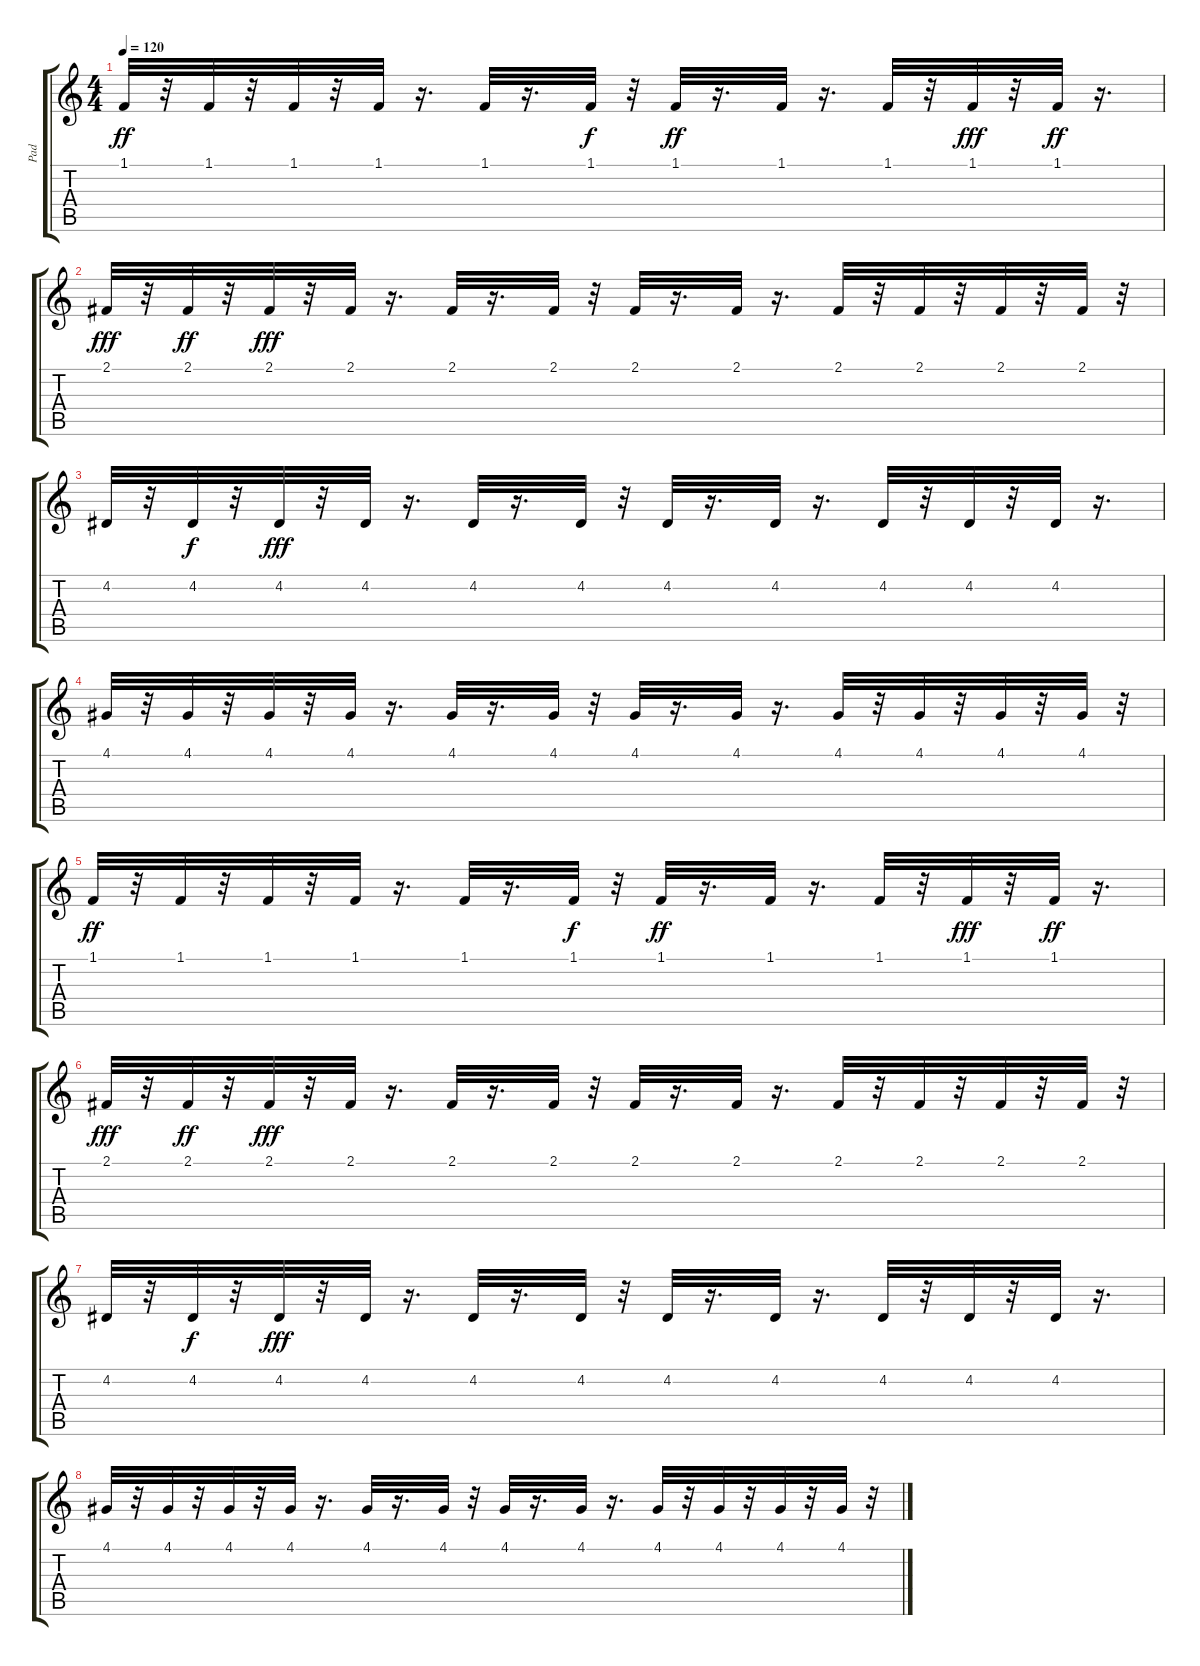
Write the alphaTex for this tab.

\track ("Pad" "Pad") {instrument pad3polysynth}
\staff {score tabs}
\tuning (E4 B3 G3 D3 A2 E2) {hide}
\ts (4 4)
\tempo 120
\clef g2
\ks c
1.1.32{dy ff} r.32 1.1.32 r.32 1.1.32 r.32 1.1.32 r.16{d} 1.1.32 r.16{d} 1.1.32{dy f} r.32 1.1.32{dy ff} r.16{d} 1.1.32 r.16{d} 1.1.32 r.32 1.1.32{dy fff} r.32 1.1.32{dy ff} r.16{d} |
2.1.32{dy fff} r.32 2.1.32{dy ff} r.32 2.1.32{dy fff} r.32 2.1.32 r.16{d} 2.1.32 r.16{d} 2.1.32 r.32 2.1.32 r.16{d} 2.1.32 r.16{d} 2.1.32 r.32 2.1.32 r.32 2.1.32 r.32 2.1.32 r.32 |
4.2.32 r.32 4.2.32{dy f} r.32 4.2.32{dy fff} r.32 4.2.32 r.16{d} 4.2.32 r.16{d} 4.2.32 r.32 4.2.32 r.16{d} 4.2.32 r.16{d} 4.2.32 r.32 4.2.32 r.32 4.2.32 r.16{d} |
4.1.32 r.32 4.1.32 r.32 4.1.32 r.32 4.1.32 r.16{d} 4.1.32 r.16{d} 4.1.32 r.32 4.1.32 r.16{d} 4.1.32 r.16{d} 4.1.32 r.32 4.1.32 r.32 4.1.32 r.32 4.1.32 r.32 |
1.1.32{dy ff} r.32 1.1.32 r.32 1.1.32 r.32 1.1.32 r.16{d} 1.1.32 r.16{d} 1.1.32{dy f} r.32 1.1.32{dy ff} r.16{d} 1.1.32 r.16{d} 1.1.32 r.32 1.1.32{dy fff} r.32 1.1.32{dy ff} r.16{d} |
2.1.32{dy fff} r.32 2.1.32{dy ff} r.32 2.1.32{dy fff} r.32 2.1.32 r.16{d} 2.1.32 r.16{d} 2.1.32 r.32 2.1.32 r.16{d} 2.1.32 r.16{d} 2.1.32 r.32 2.1.32 r.32 2.1.32 r.32 2.1.32 r.32 |
4.2.32 r.32 4.2.32{dy f} r.32 4.2.32{dy fff} r.32 4.2.32 r.16{d} 4.2.32 r.16{d} 4.2.32 r.32 4.2.32 r.16{d} 4.2.32 r.16{d} 4.2.32 r.32 4.2.32 r.32 4.2.32 r.16{d} |
4.1.32 r.32 4.1.32 r.32 4.1.32 r.32 4.1.32 r.16{d} 4.1.32 r.16{d} 4.1.32 r.32 4.1.32 r.16{d} 4.1.32 r.16{d} 4.1.32 r.32 4.1.32 r.32 4.1.32 r.32 4.1.32 r.32
